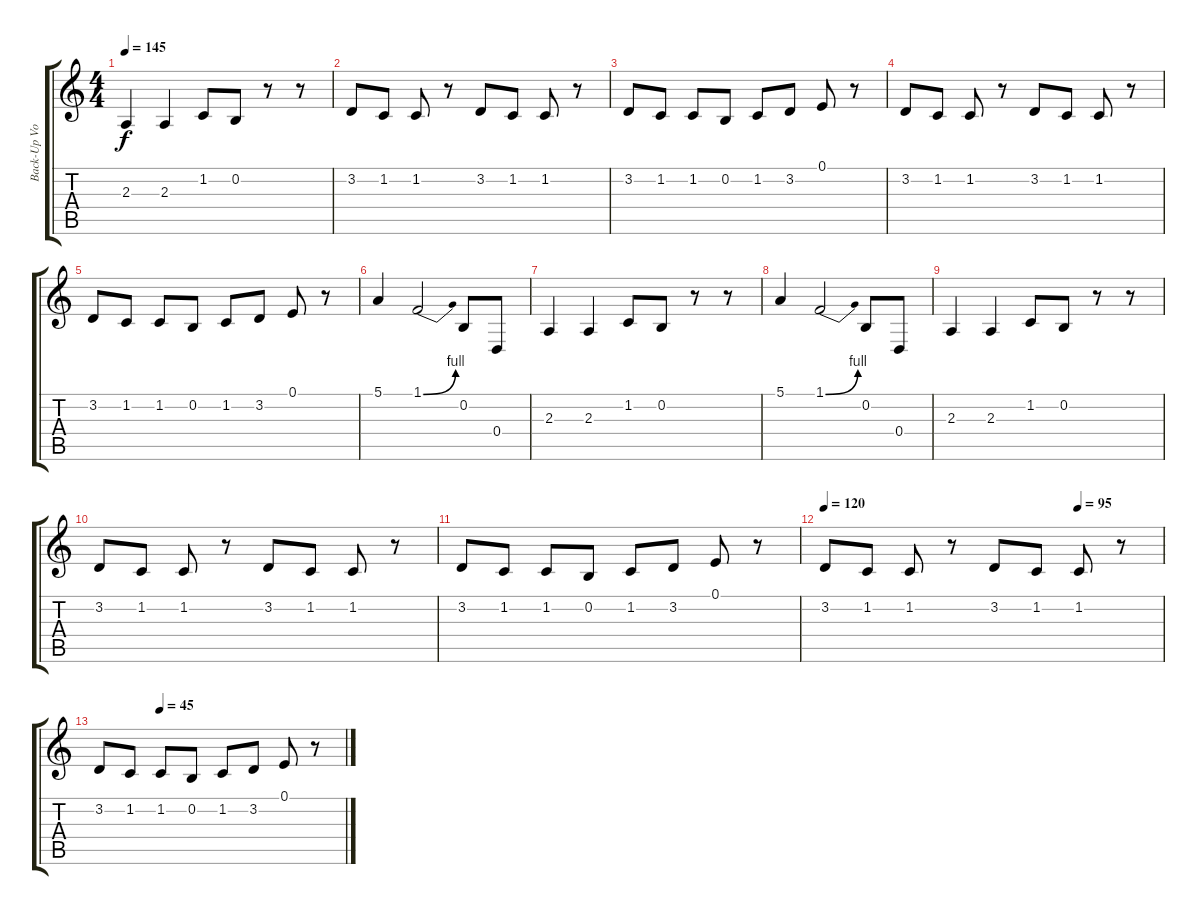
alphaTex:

\track ("Back-Up Vocals" "Back-Up Vo") {instrument lead1square}
\staff {score tabs}
\tuning (E4 B3 G3 D3 A2 E2) {hide}
\ts (4 4)
\tempo 145
\clef g2
\ks c
2.3.4{dy f} 2.3.4 1.2.8 0.2.8 r.8 r.8 |
3.2.8 1.2.8 1.2.8 r.8 3.2.8 1.2.8 1.2.8 r.8 |
3.2.8 1.2.8 1.2.8 0.2.8 1.2.8 3.2.8 0.1.8 r.8 |
3.2.8 1.2.8 1.2.8 r.8 3.2.8 1.2.8 1.2.8 r.8 |
3.2.8 1.2.8 1.2.8 0.2.8 1.2.8 3.2.8 0.1.8 r.8 |
5.1.4 1.1{be (bend 0 0 60 4)}.2 0.2.8 0.4.8 |
2.3.4 2.3.4 1.2.8 0.2.8 r.8 r.8 |
5.1.4 1.1{be (bend 0 0 60 4)}.2 0.2.8 0.4.8 |
2.3.4 2.3.4 1.2.8 0.2.8 r.8 r.8 |
3.2.8 1.2.8 1.2.8 r.8 3.2.8 1.2.8 1.2.8 r.8 |
3.2.8 1.2.8 1.2.8 0.2.8 1.2.8 3.2.8 0.1.8 r.8 |
\tempo 120
\tempo (95 0.75)
3.2.8 1.2.8 1.2.8 r.8 3.2.8 1.2.8 1.2.8 r.8 |
\tempo (45 0.25)
3.2.8 1.2.8 1.2.8 0.2.8 1.2.8 3.2.8 0.1.8 r.8
